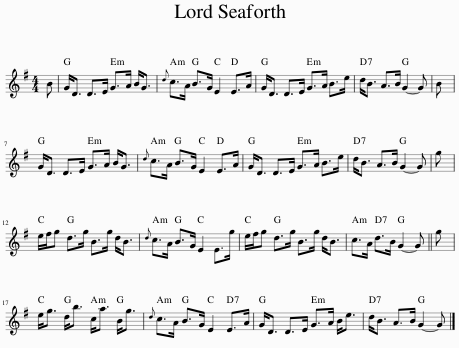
X:1
L:1/8
M:4/4
I:linebreak $
K:G
V:1 treble
V:1
 B | G<D D>E G>A B<G |{d} c>A B>G E2 E>A | G<D D>E G>A B>e | d<B A>B G2- G | %5
 B |$ G<D D>E G>A B<G |{d} c>A B>G E2 E>A | G<D D>E G>A B>e | d<B A>B G2- G | %10
 g |$ e/f/g d>g B>g d<B |{d} c>A B>G E2 E>g | e/f/g d>g B>g d<B | c>A d>B G2- G || %15
 g |$ e<g d<b c<a B<g |{d} c>A B>G E2 E>A | G<D D>E G>A B<e | d<B A>B G2- G |] %20
